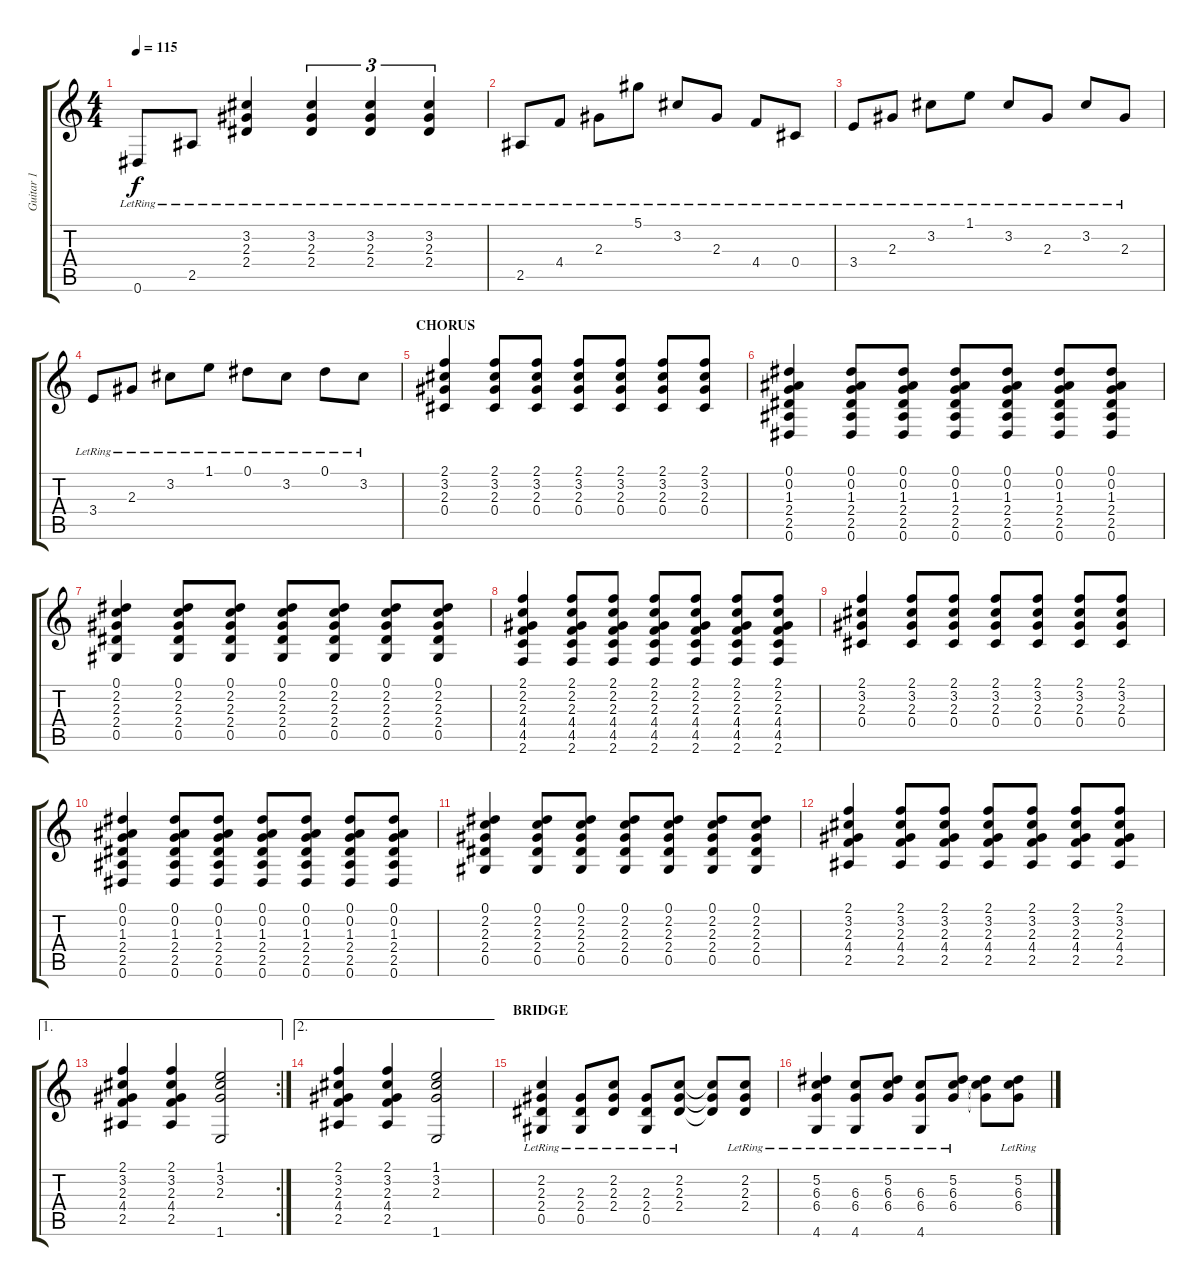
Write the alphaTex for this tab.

\track ("Guitar 1" "Guitar 1") {instrument acousticguitarsteel}
\staff {score tabs}
\tuning (Eb4 Bb3 Gb3 Db3 Ab2 Eb2) {hide}
\ts (4 4)
\tempo 115
\clef g2
\ks c
0.6{lr}.8{dy f} 2.5{lr}.8 (3.2{lr} 2.3{lr} 2.4{lr}).4 (3.2{lr} 2.3{lr} 2.4{lr}).4{tu (3 2)} (3.2{lr} 2.3{lr} 2.4{lr}).4{tu (3 2)} (3.2{lr} 2.3{lr} 2.4{lr}).4{tu (3 2)} |
2.5{lr}.8 4.4{lr}.8 2.3{lr}.8 5.1{lr}.8 3.2{lr}.8 2.3{lr}.8 4.4{lr}.8 0.4{lr}.8 |
3.4{lr}.8 2.3{lr}.8 3.2{lr}.8 1.1{lr}.8 3.2{lr}.8 2.3{lr}.8 3.2{lr}.8 2.3{lr}.8 |
3.4{lr}.8 2.3{lr}.8 3.2{lr}.8 1.1{lr}.8 0.1{lr}.8 3.2{lr}.8 0.1{lr}.8 3.2{lr}.8 |
\section ("" "CHORUS")
(2.1 3.2 2.3 0.4).4 (2.1 3.2 2.3 0.4).8 (2.1 3.2 2.3 0.4).8 (2.1 3.2 2.3 0.4).8 (2.1 3.2 2.3 0.4).8 (2.1 3.2 2.3 0.4).8 (2.1 3.2 2.3 0.4).8 |
(0.1 0.2 1.3 2.4 2.5 0.6).4 (0.1 0.2 1.3 2.4 2.5 0.6).8 (0.1 0.2 1.3 2.4 2.5 0.6).8 (0.1 0.2 1.3 2.4 2.5 0.6).8 (0.1 0.2 1.3 2.4 2.5 0.6).8 (0.1 0.2 1.3 2.4 2.5 0.6).8 (0.1 0.2 1.3 2.4 2.5 0.6).8 |
(0.1 2.2 2.3 2.4 0.5).4 (0.1 2.2 2.3 2.4 0.5).8 (0.1 2.2 2.3 2.4 0.5).8 (0.1 2.2 2.3 2.4 0.5).8 (0.1 2.2 2.3 2.4 0.5).8 (0.1 2.2 2.3 2.4 0.5).8 (0.1 2.2 2.3 2.4 0.5).8 |
(2.1 2.2 2.3 4.4 4.5 2.6).4 (2.1 2.2 2.3 4.4 4.5 2.6).8 (2.1 2.2 2.3 4.4 4.5 2.6).8 (2.1 2.2 2.3 4.4 4.5 2.6).8 (2.1 2.2 2.3 4.4 4.5 2.6).8 (2.1 2.2 2.3 4.4 4.5 2.6).8 (2.1 2.2 2.3 4.4 4.5 2.6).8 |
(2.1 3.2 2.3 0.4).4 (2.1 3.2 2.3 0.4).8 (2.1 3.2 2.3 0.4).8 (2.1 3.2 2.3 0.4).8 (2.1 3.2 2.3 0.4).8 (2.1 3.2 2.3 0.4).8 (2.1 3.2 2.3 0.4).8 |
(0.1 0.2 1.3 2.4 2.5 0.6).4 (0.1 0.2 1.3 2.4 2.5 0.6).8 (0.1 0.2 1.3 2.4 2.5 0.6).8 (0.1 0.2 1.3 2.4 2.5 0.6).8 (0.1 0.2 1.3 2.4 2.5 0.6).8 (0.1 0.2 1.3 2.4 2.5 0.6).8 (0.1 0.2 1.3 2.4 2.5 0.6).8 |
(0.1 2.2 2.3 2.4 0.5).4 (0.1 2.2 2.3 2.4 0.5).8 (0.1 2.2 2.3 2.4 0.5).8 (0.1 2.2 2.3 2.4 0.5).8 (0.1 2.2 2.3 2.4 0.5).8 (0.1 2.2 2.3 2.4 0.5).8 (0.1 2.2 2.3 2.4 0.5).8 |
(2.1 3.2 2.3 4.4 2.5).4 (2.1 3.2 2.3 4.4 2.5).8 (2.1 3.2 2.3 4.4 2.5).8 (2.1 3.2 2.3 4.4 2.5).8 (2.1 3.2 2.3 4.4 2.5).8 (2.1 3.2 2.3 4.4 2.5).8 (2.1 3.2 2.3 4.4 2.5).8 |
\ae 1
\rc 2
(2.1 3.2 2.3 4.4 2.5).4 (2.1 3.2 2.3 4.4 2.5).4 (1.1 3.2 2.3 1.6).2 |
\ae 2
(2.1 3.2 2.3 4.4 2.5).4 (2.1 3.2 2.3 4.4 2.5).4 (1.1 3.2 2.3 1.6).2 |
\section ("" "BRIDGE")
(2.2{lr} 2.3{lr} 2.4{lr} 0.5{lr}).4 (2.3{lr} 2.4{lr} 0.5{lr}).8 (2.2{lr} 2.3{lr} 2.4{lr}).8 (2.3{lr} 2.4{lr} 0.5{lr}).8 (2.2{lr} 2.3{lr} 2.4{lr}).8 (2.2{t} 2.3{t} 2.4{t}).8 (2.2{lr} 2.3{lr} 2.4{lr}).8 |
(5.2{lr} 6.3{lr} 6.4{lr} 4.6{lr}).4 (6.3{lr} 6.4{lr} 4.6{lr}).8 (5.2{lr} 6.3{lr} 6.4{lr}).8 (6.3{lr} 6.4{lr} 4.6{lr}).8 (5.2{lr} 6.3{lr} 6.4{lr}).8 (5.2{t} 6.3{t} 6.4{t}).8 (5.2{lr} 6.3{lr} 6.4{lr}).8
